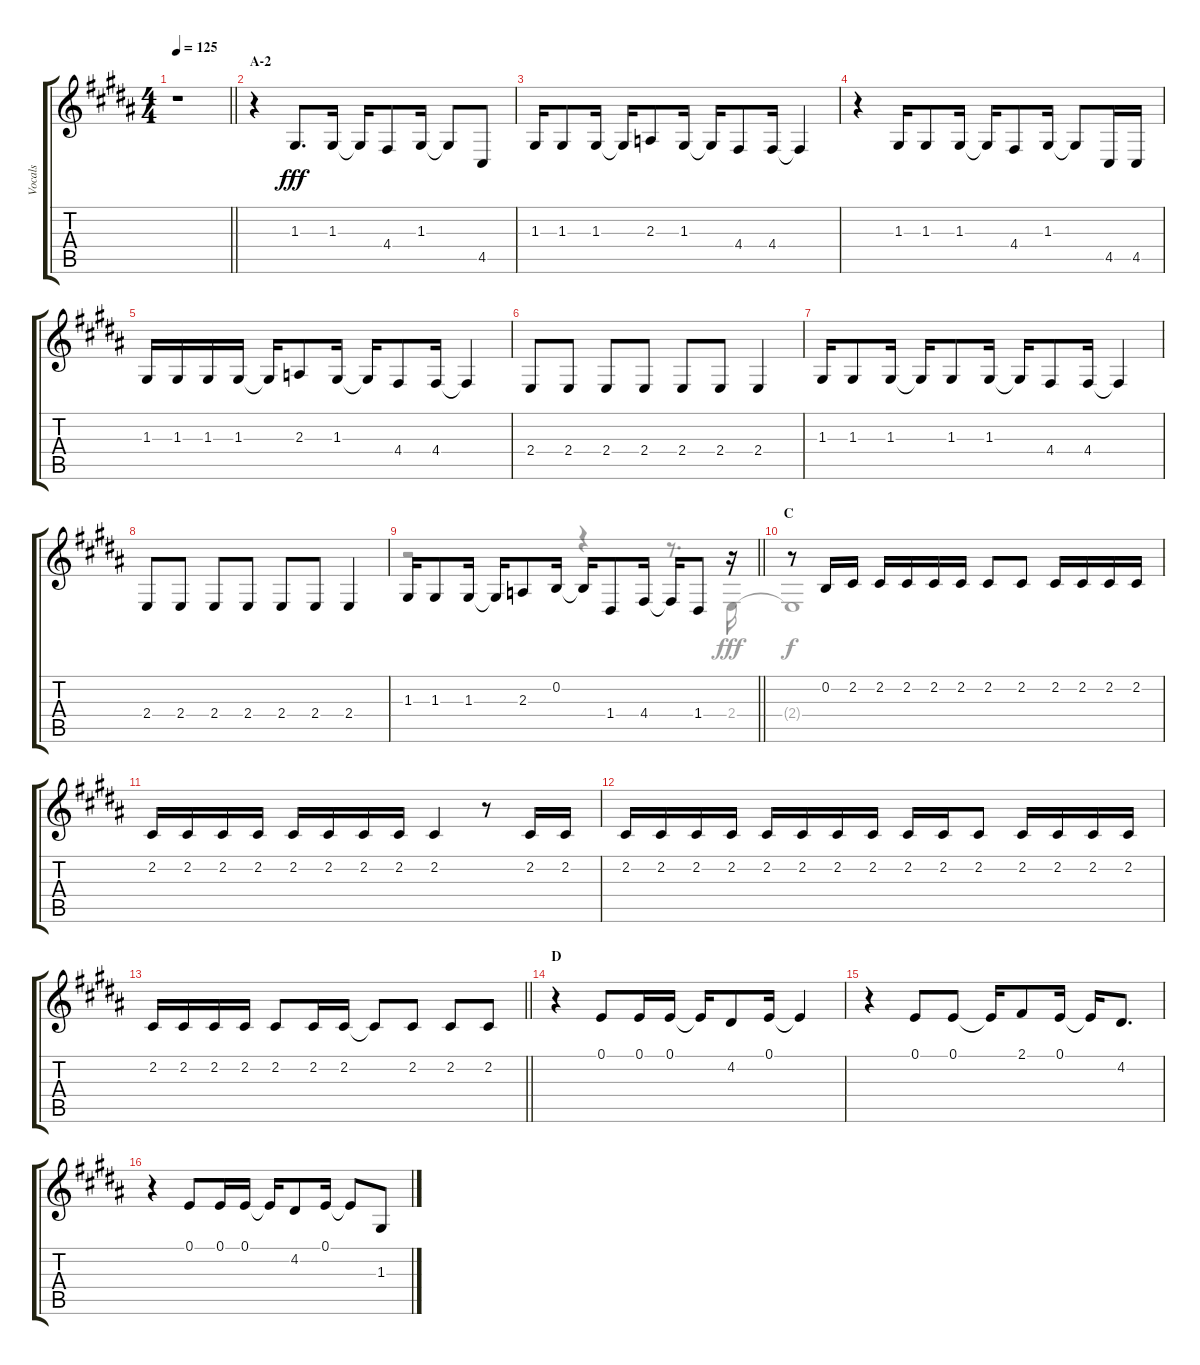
\track ("Vocals" "Vocals") {instrument voiceoohs}
\staff {score tabs}
\tuning (E4 B3 G3 D3 A2 E2) {hide}
\voice
\ts (4 4)
\tempo 125
\clef g2
\barLineRight lightlight
\ks b
r.1{dy fff} |
\section ("" "A-2")
r.4 1.3.8{d} 1.3.16 1.3{t}.16 4.4.8 1.3.16 1.3{t}.8 4.5.8 |
1.3.16 1.3.8 1.3.16 1.3{t}.16 2.3.8 1.3.16 1.3{t}.16 4.4.8 4.4.16 4.4{t}.4 |
r.4 1.3.16 1.3.8 1.3.16 1.3{t}.16 4.4.8 1.3.16 1.3{t}.8 4.5.16 4.5.16 |
1.3.16 1.3.16 1.3.16 1.3.16 1.3{t}.16 2.3.8 1.3.16 1.3{t}.16 4.4.8 4.4.16 4.4{t}.4 |
2.4.8 2.4.8 2.4.8 2.4.8 2.4.8 2.4.8 2.4.4 |
1.3.16 1.3.8 1.3.16 1.3{t}.16 1.3.8 1.3.16 1.3{t}.16 4.4.8 4.4.16 4.4{t}.4 |
2.4.8 2.4.8 2.4.8 2.4.8 2.4.8 2.4.8 2.4.4 |
\barLineRight lightlight
1.3.16 1.3.8 1.3.16 1.3{t}.16 2.3.8 0.2.16 0.2{t}.16 1.4.8 4.4.16 4.4{t}.16 1.4.8 r.16 |
\section ("" "C")
r.8 0.2.16 2.2.16 2.2.16 2.2.16 2.2.16 2.2.16 2.2.8 2.2.8 2.2.16 2.2.16 2.2.16 2.2.16 |
2.2.16 2.2.16 2.2.16 2.2.16 2.2.16 2.2.16 2.2.16 2.2.16 2.2.4 r.8 2.2.16 2.2.16 |
2.2.16 2.2.16 2.2.16 2.2.16 2.2.16 2.2.16 2.2.16 2.2.16 2.2.16 2.2.16 2.2.8 2.2.16 2.2.16 2.2.16 2.2.16 |
\barLineRight lightlight
2.2.16 2.2.16 2.2.16 2.2.16 2.2.8 2.2.16 2.2.16 2.2{t}.8 2.2.8 2.2.8 2.2.8 |
\section ("" "D")
r.4 0.1.8 0.1.16 0.1.16 0.1{t}.16 4.2.8 0.1.16 0.1{t}.4 |
r.4 0.1.8 0.1.8 0.1{t}.16 2.1.8 0.1.16 0.1{t}.16 4.2.8{d} |
r.4 0.1.8 0.1.16 0.1.16 0.1{t}.16 4.2.8 0.1.16 0.1{t}.8 1.3.8
\voice
\clef g2
\ottava regular
\simile none
\barLineRight lightlight
\ks b
|
|
|
|
|
|
|
|
\barLineRight lightlight
r.2 r.4 r.8{d} 2.4.16 |
2.4{t}.1{dy f} |
|
|
\barLineRight lightlight
|
|
|
